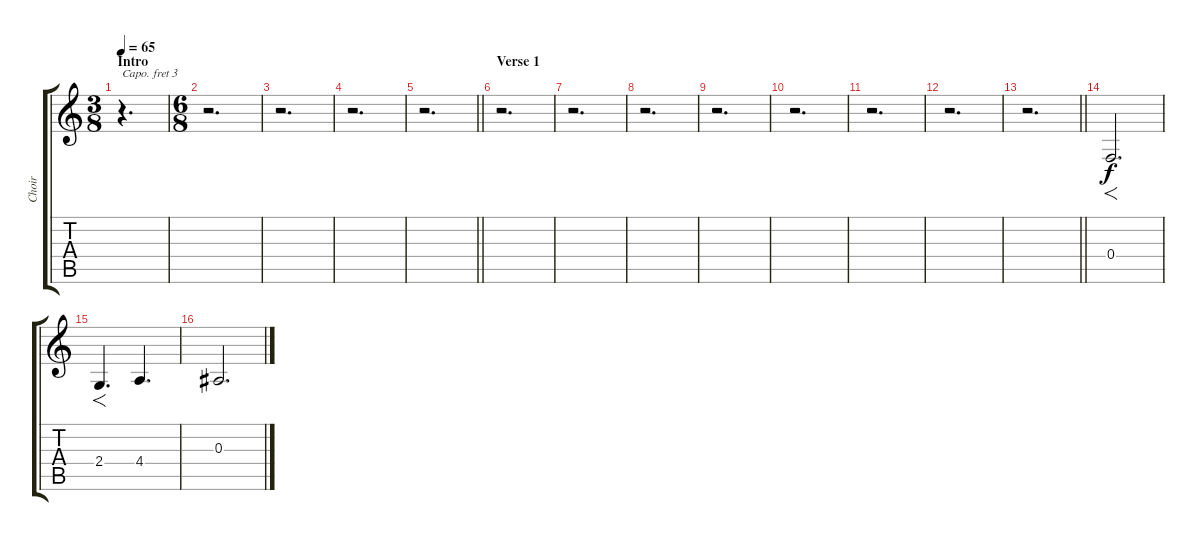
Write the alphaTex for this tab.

\track ("Choir" "Choir") {instrument pad4choir}
\staff {score tabs}
\capo 3
\tuning (E4 B3 G3 D3 A2 E2) {hide}
\ts (3 8)
\section ("" "Intro")
\tempo 65
\clef g2
\ks c
r.4{d dy f instrument pad4choir} |
\ts (6 8)
r.2{d} |
r.2{d} |
r.2{d} |
\barLineRight lightlight
r.2{d} |
\section ("" "Verse 1")
r.2{d} |
r.2{d} |
r.2{d} |
r.2{d} |
r.2{d} |
r.2{d} |
r.2{d} |
\barLineRight lightlight
r.2{d} |
\section ("" "")
0.4.2{f d} |
2.4.4{f d} 4.4.4{d} |
0.3.2{d}
